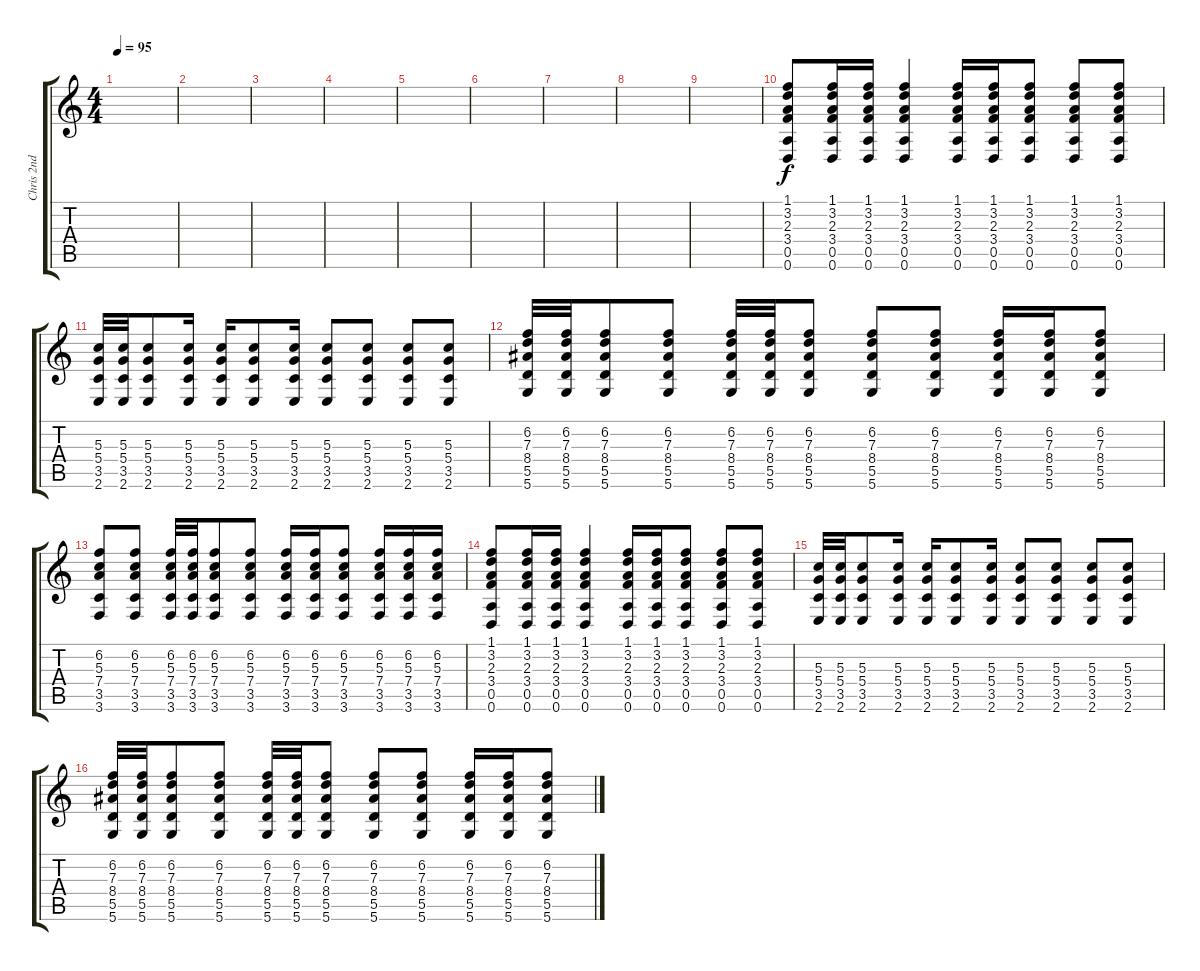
\track ("Chris 2nd guitar acoustic" "Chris 2nd ") {instrument acousticguitarsteel}
\staff {score tabs}
\tuning (E4 B3 G3 D3 A2 D2) {hide}
\ts (4 4)
\tempo 95
\clef g2
\ks c
|
|
|
|
|
|
|
|
|
(1.1 3.2 2.3 3.4 0.5 0.6).8{dy f} (1.1 3.2 2.3 3.4 0.5 0.6).16 (1.1 3.2 2.3 3.4 0.5 0.6).16 (1.1 3.2 2.3 3.4 0.5 0.6).4 (1.1 3.2 2.3 3.4 0.5 0.6).16 (1.1 3.2 2.3 3.4 0.5 0.6).16 (1.1 3.2 2.3 3.4 0.5 0.6).8 (1.1 3.2 2.3 3.4 0.5 0.6).8 (1.1 3.2 2.3 3.4 0.5 0.6).8 |
(5.3 5.4 3.5 2.6).32 (5.3 5.4 3.5 2.6).32 (5.3 5.4 3.5 2.6).8 (5.3 5.4 3.5 2.6).16 (5.3 5.4 3.5 2.6).16 (5.3 5.4 3.5 2.6).8 (5.3 5.4 3.5 2.6).16 (5.3 5.4 3.5 2.6).8 (5.3 5.4 3.5 2.6).8 (5.3 5.4 3.5 2.6).8 (5.3 5.4 3.5 2.6).8 |
(6.2 7.3 8.4 5.5 5.6).32 (6.2 7.3 8.4 5.5 5.6).32 (6.2 7.3 8.4 5.5 5.6).8 (6.2 7.3 8.4 5.5 5.6).8 (6.2 7.3 8.4 5.5 5.6).32 (6.2 7.3 8.4 5.5 5.6).32 (6.2 7.3 8.4 5.5 5.6).8 (6.2 7.3 8.4 5.5 5.6).8 (6.2 7.3 8.4 5.5 5.6).8 (6.2 7.3 8.4 5.5 5.6).16 (6.2 7.3 8.4 5.5 5.6).16 (6.2 7.3 8.4 5.5 5.6).8 |
(6.2 5.3 7.4 3.5 3.6).8 (6.2 5.3 7.4 3.5 3.6).8 (6.2 5.3 7.4 3.5 3.6).32 (6.2 5.3 7.4 3.5 3.6).32 (6.2 5.3 7.4 3.5 3.6).8 (6.2 5.3 7.4 3.5 3.6).8 (6.2 5.3 7.4 3.5 3.6).16 (6.2 5.3 7.4 3.5 3.6).16 (6.2 5.3 7.4 3.5 3.6).8 (6.2 5.3 7.4 3.5 3.6).16 (6.2 5.3 7.4 3.5 3.6).16 (6.2 5.3 7.4 3.5 3.6).16 |
(1.1 3.2 2.3 3.4 0.5 0.6).8 (1.1 3.2 2.3 3.4 0.5 0.6).16 (1.1 3.2 2.3 3.4 0.5 0.6).16 (1.1 3.2 2.3 3.4 0.5 0.6).4 (1.1 3.2 2.3 3.4 0.5 0.6).16 (1.1 3.2 2.3 3.4 0.5 0.6).16 (1.1 3.2 2.3 3.4 0.5 0.6).8 (1.1 3.2 2.3 3.4 0.5 0.6).8 (1.1 3.2 2.3 3.4 0.5 0.6).8 |
(5.3 5.4 3.5 2.6).32 (5.3 5.4 3.5 2.6).32 (5.3 5.4 3.5 2.6).8 (5.3 5.4 3.5 2.6).16 (5.3 5.4 3.5 2.6).16 (5.3 5.4 3.5 2.6).8 (5.3 5.4 3.5 2.6).16 (5.3 5.4 3.5 2.6).8 (5.3 5.4 3.5 2.6).8 (5.3 5.4 3.5 2.6).8 (5.3 5.4 3.5 2.6).8 |
(6.2 7.3 8.4 5.5 5.6).32 (6.2 7.3 8.4 5.5 5.6).32 (6.2 7.3 8.4 5.5 5.6).8 (6.2 7.3 8.4 5.5 5.6).8 (6.2 7.3 8.4 5.5 5.6).32 (6.2 7.3 8.4 5.5 5.6).32 (6.2 7.3 8.4 5.5 5.6).8 (6.2 7.3 8.4 5.5 5.6).8 (6.2 7.3 8.4 5.5 5.6).8 (6.2 7.3 8.4 5.5 5.6).16 (6.2 7.3 8.4 5.5 5.6).16 (6.2 7.3 8.4 5.5 5.6).8
